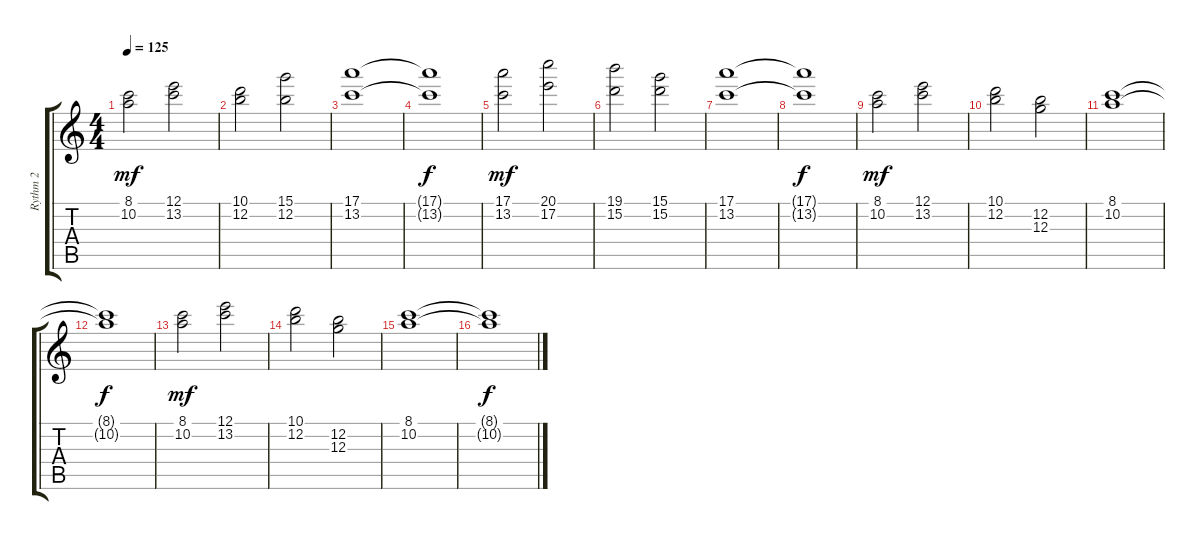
\track ("Rythm 2" "Rythm 2") {instrument overdrivenguitar}
\staff {score tabs}
\tuning (E4 B3 G3 D3 A2 E2) {hide}
\ts (4 4)
\tempo 125
\clef g2
\ks c
(8.1 10.2).2{dy mf} (12.1 13.2).2 |
(10.1 12.2).2 (15.1 12.2).2 |
(17.1 13.2).1 |
(17.1{t} 13.2{t}).1{dy f} |
(17.1 13.2).2{dy mf} (20.1 17.2).2 |
(19.1 15.2).2 (15.1 15.2).2 |
(17.1 13.2).1 |
(17.1{t} 13.2{t}).1{dy f} |
(8.1 10.2).2{dy mf} (12.1 13.2).2 |
(10.1 12.2).2 (12.2 12.3).2 |
(8.1 10.2).1 |
(8.1{t} 10.2{t}).1{dy f} |
(8.1 10.2).2{dy mf} (12.1 13.2).2 |
(10.1 12.2).2 (12.2 12.3).2 |
(8.1 10.2).1 |
(8.1{t} 10.2{t}).1{dy f}
